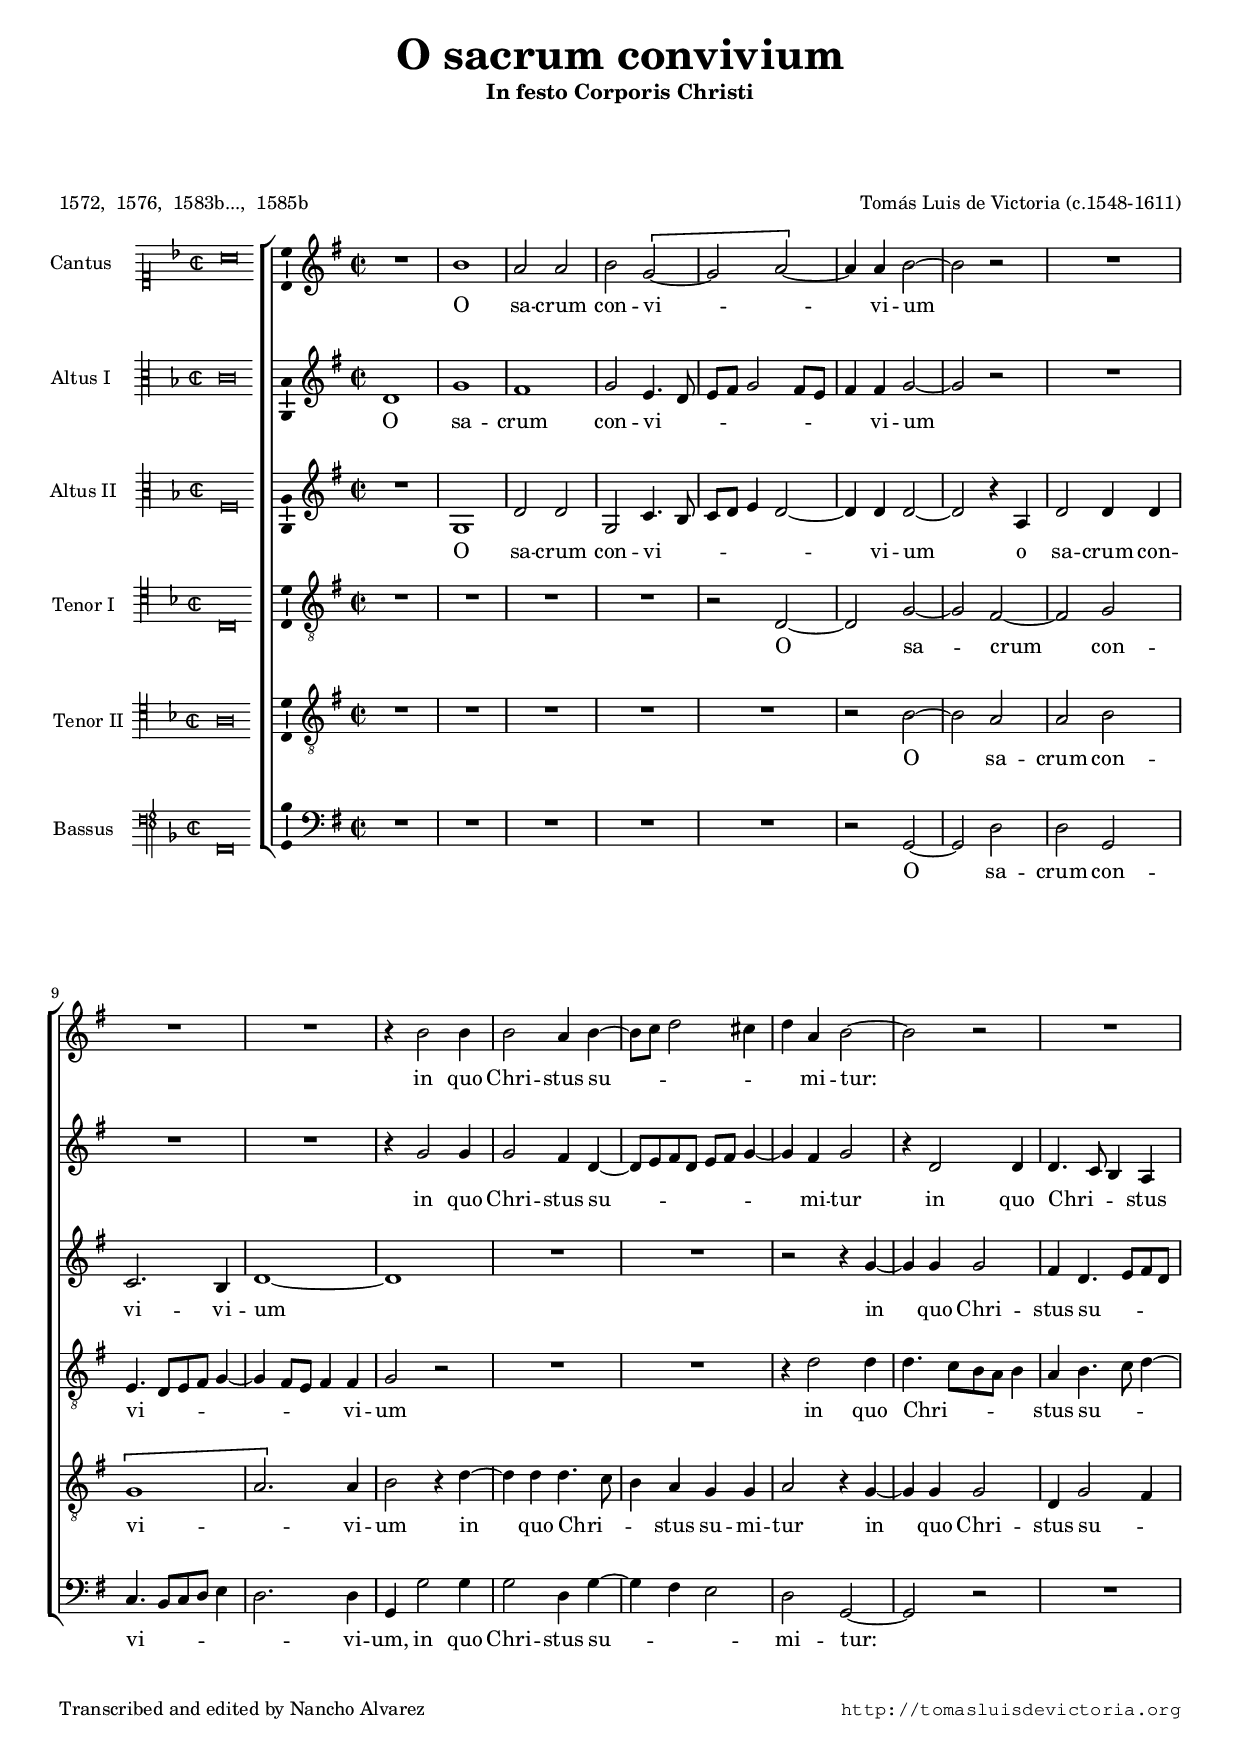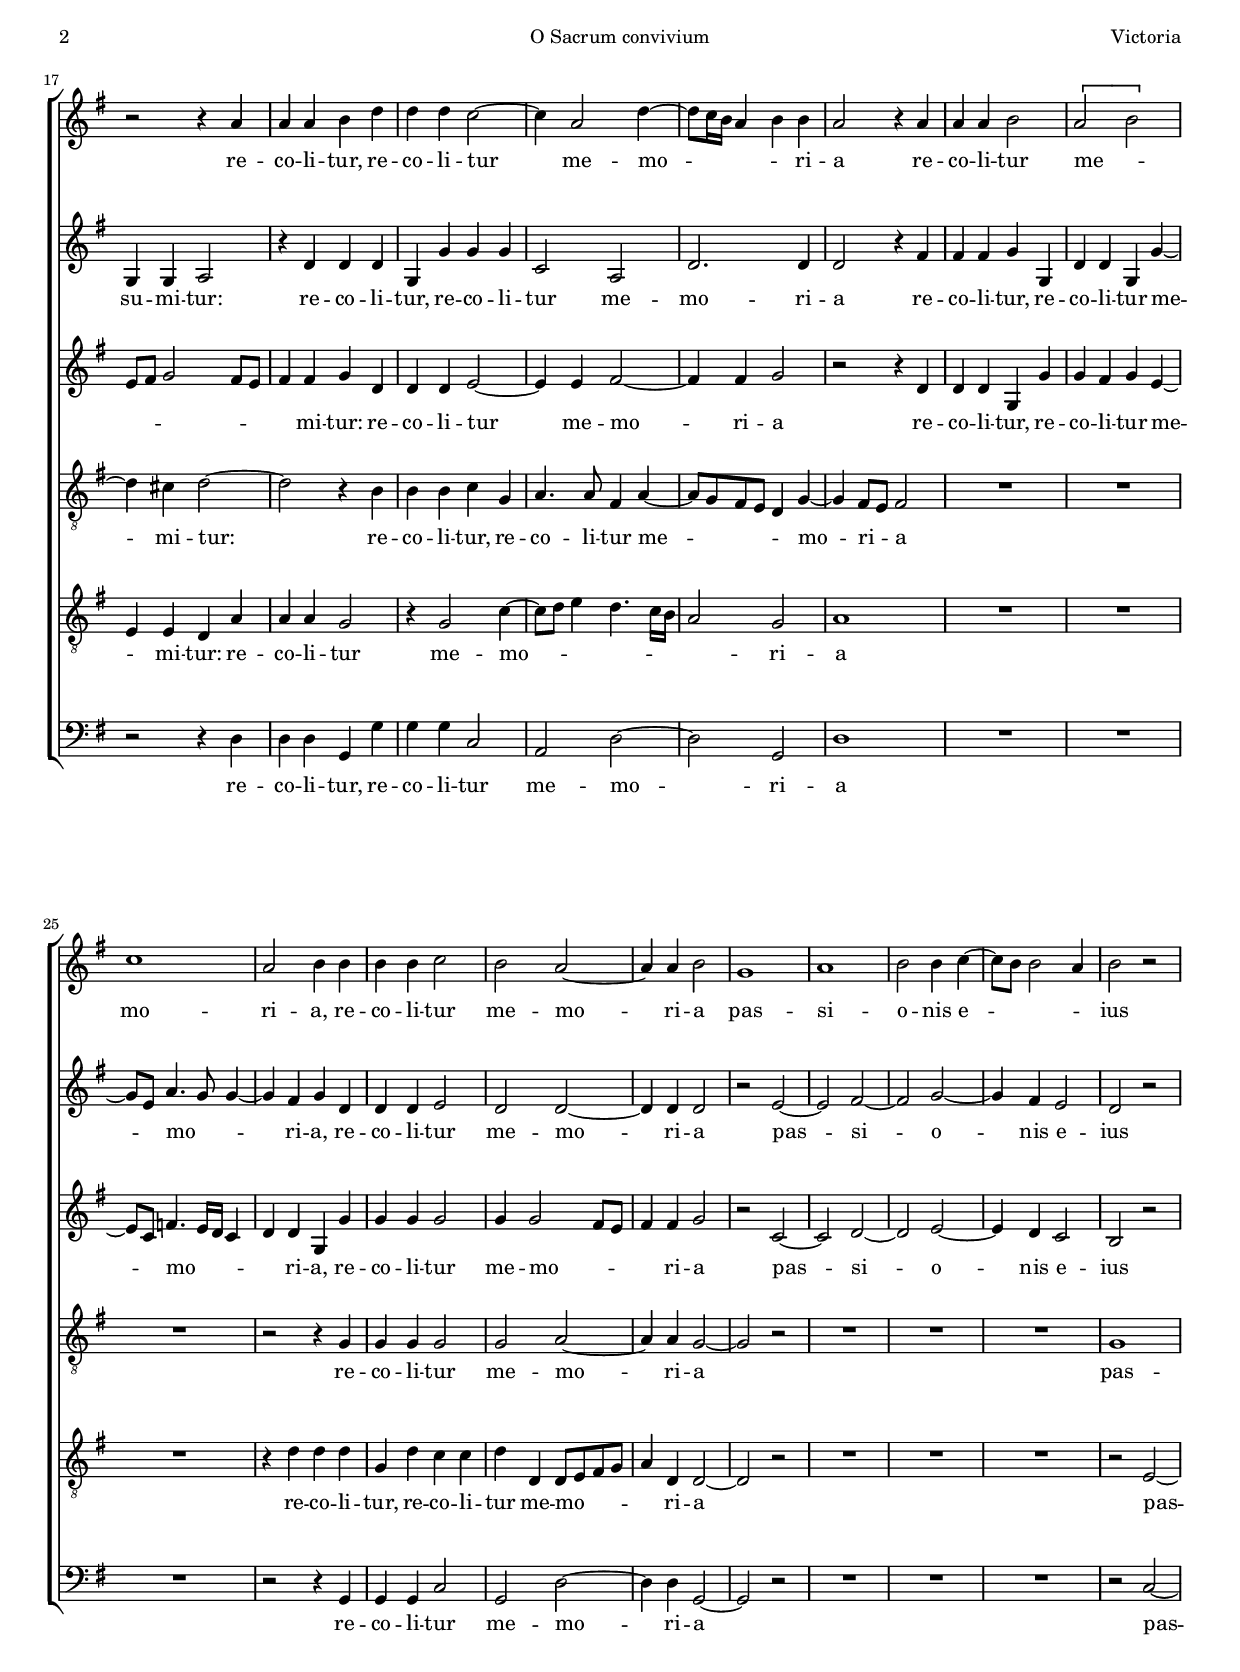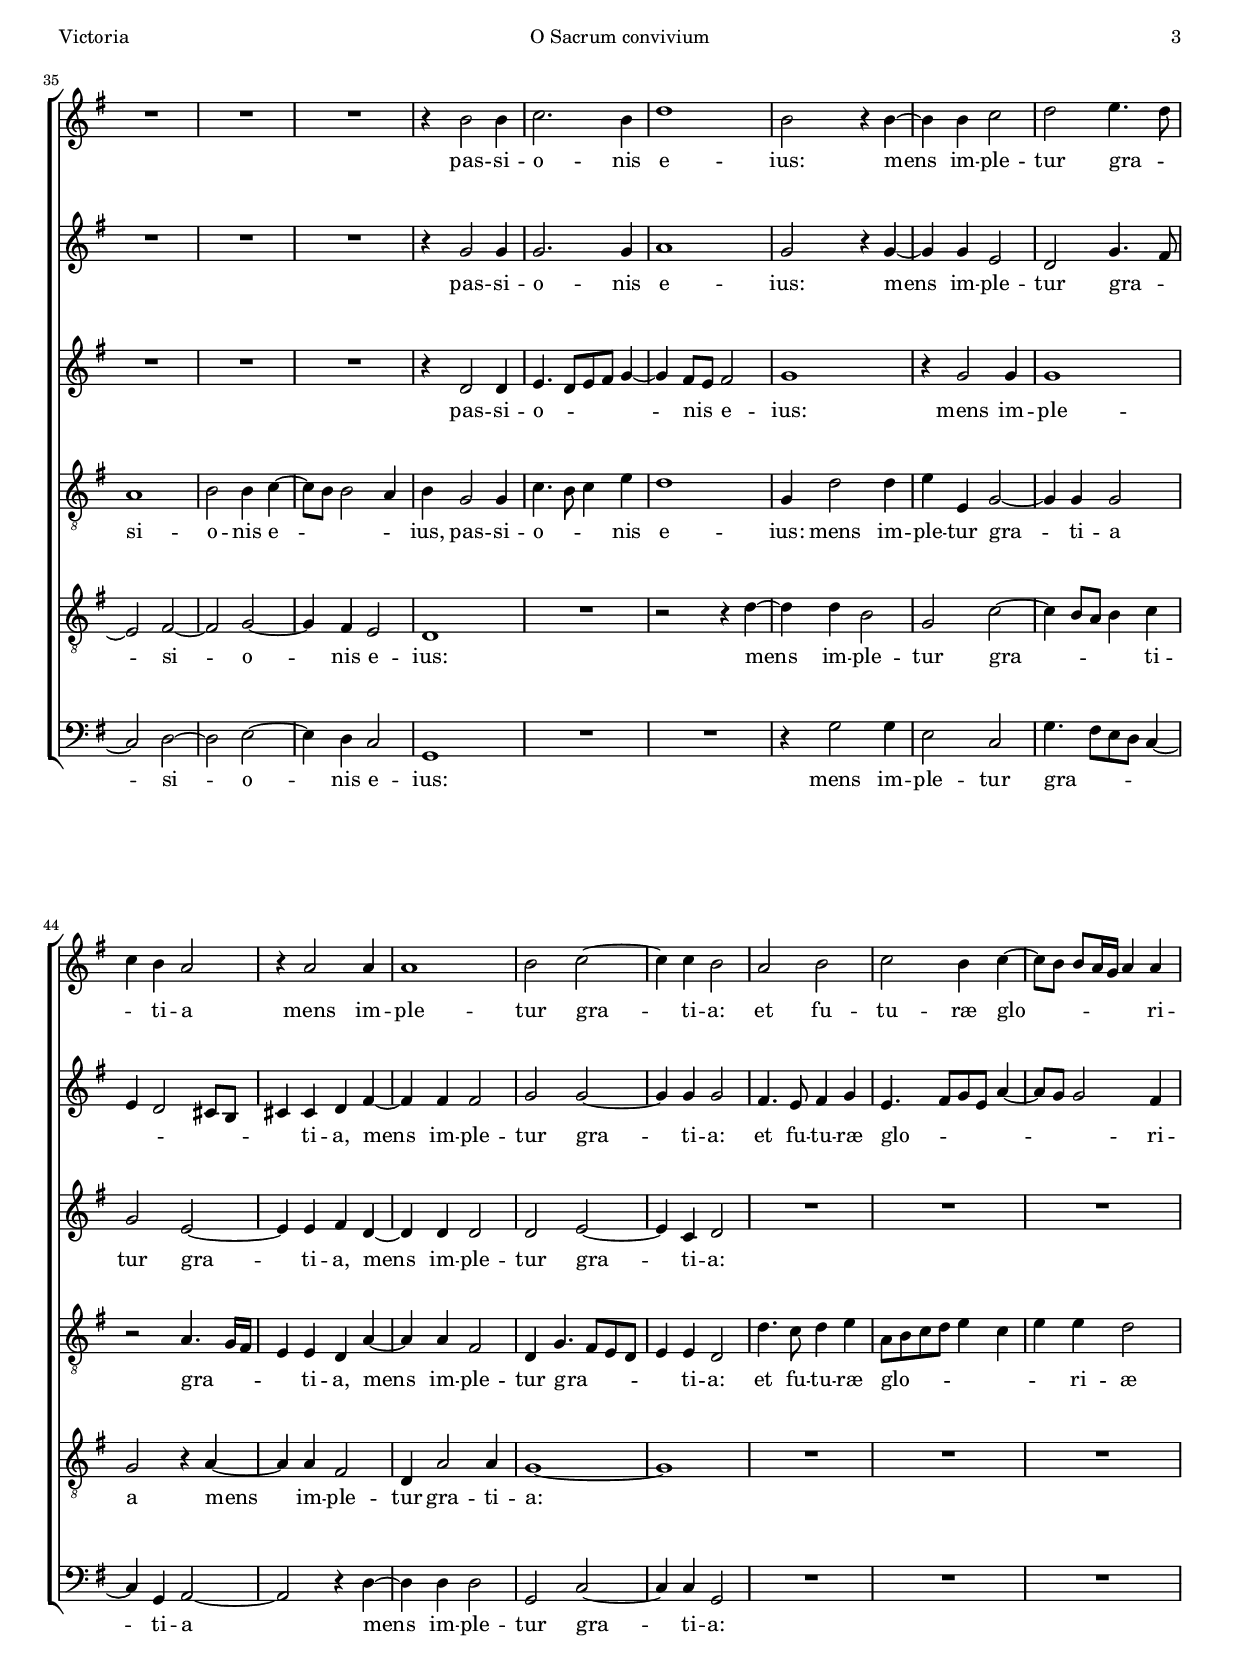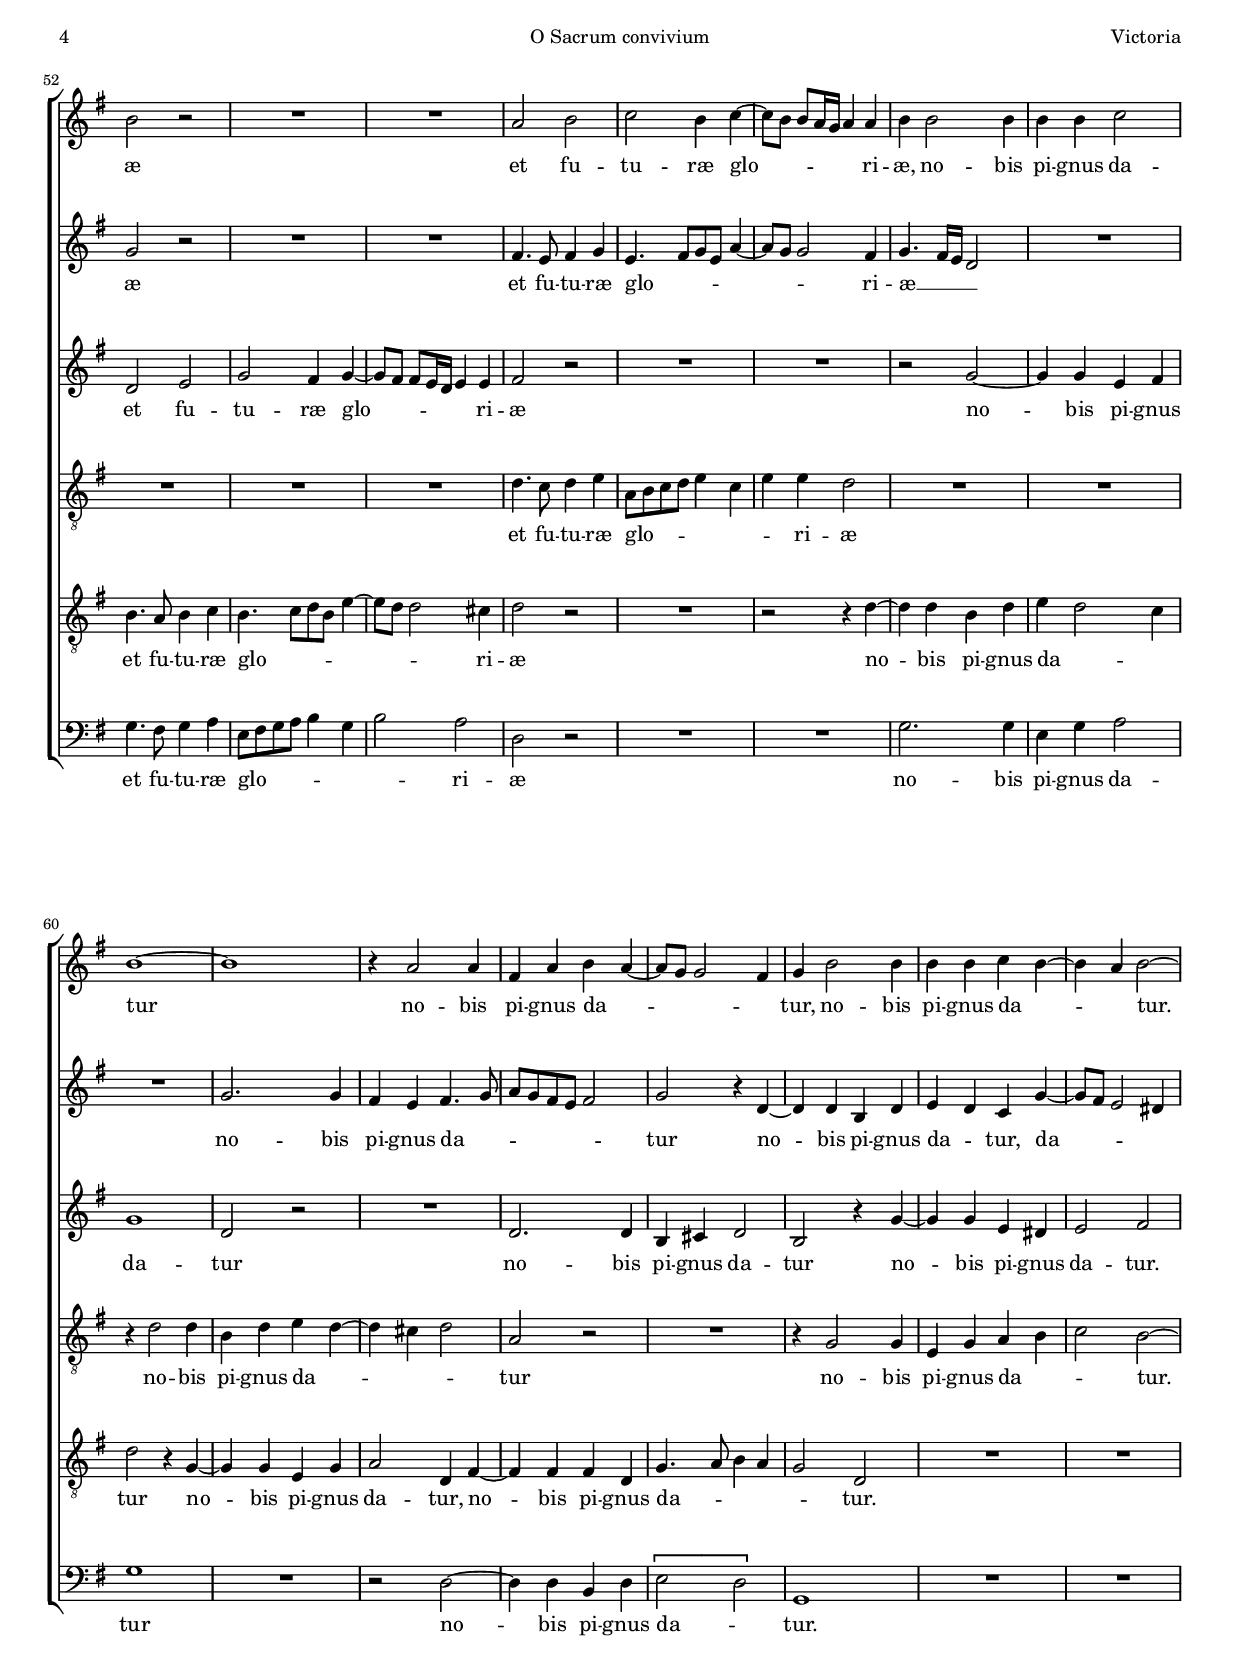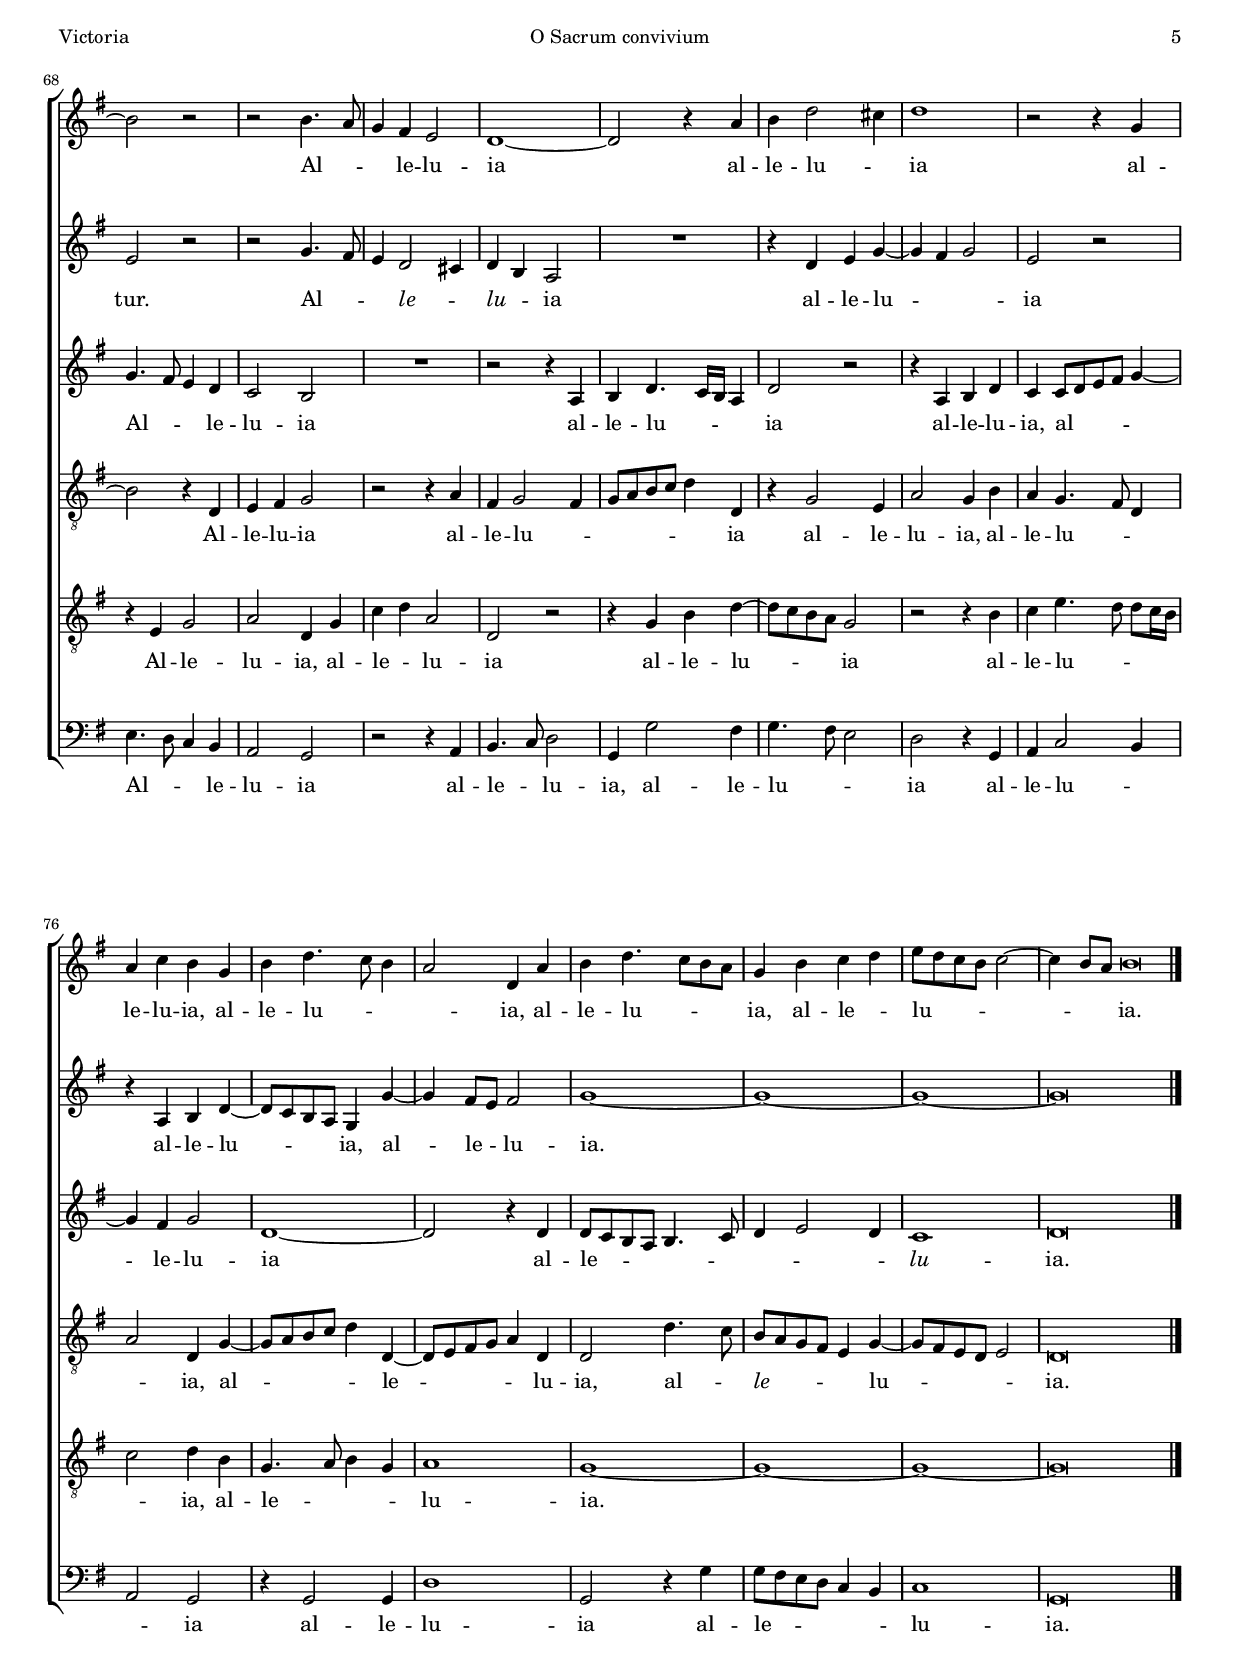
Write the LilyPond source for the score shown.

\version "2.18.0"

#(set-default-paper-size "a4")
#(set-global-staff-size 16.4)
#(ly:set-option 'point-and-click #f)
%mobile -s13.5 -i3.0

italicas=\override LyricText.font-shape = #'italic
rectas=\override LyricText.font-shape = #'upright
ss=\once \set suggestAccidentals = ##t
incipitwidth = 20
mtempo={\tempo 4 = 100}
mtempob={\tempo 4 = 50}

htitle="O Sacrum convivium"
hcomposer="Victoria"

\header {
	title=\markup{\fontsize #3 "O sacrum convivium"}
	subtitle="In festo Corporis Christi"
	subsubtitle=\markup{\null \vspace #3 }
	composer="Tomás Luis de Victoria (c.1548-1611)"
        pdfauthor=\composer
	%opus="(-)"
	poet=\markup{"1572,  1576,  1583b...,  1585b"}
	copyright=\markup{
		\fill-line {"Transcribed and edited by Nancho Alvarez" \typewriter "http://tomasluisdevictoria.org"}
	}
%	tagline=""
}


global={\key f \major \time 2/2  \skip 1*82 \bar "|."
}

cantus={
	R1*4/4 |
	a'1 |
	g'2 g' |
	a' \[f' ~ |
%5
	f' g' ~ \]
	g'4 g' a'2 ~ |
	a' r |
	R1*4/4 |
	R1*4/4 |
%10
	R1*4/4 |
	r4 a'2 a'4 |
	a'2 g'4 a' ~ |
	a'8 bes' c''2 b'4 |
	c'' g' a'2 ~ |
%15
	a' r |
	R1*4/4 |
	r2 r4 g' |
	g' g' a' c'' |
	c'' c'' bes'2 ~ |
%20
	bes'4 g'2 c''4 ~ |
	c''8 bes'16 a' g'4 a' a' |
	g'2 r4 g' |
	g' g' a'2 |
	\[g' a'\] |
%25
	bes'1 |
	g'2 a'4 a' |
	a' a' bes'2 |
	a' g' ~ |
	g'4 g' a'2 |
%30
        %tablet \break
	f'1 |
	g' |
	a'2 a'4 bes' ~ |
	bes'8 a' a'2 g'4 |
	a'2 r |
%35
	R1*4/4 |
	R1*4/4 |
	R1*4/4 |
	r4 a'2 a'4 |
	bes'2. a'4 |
%40
	c''1 |
	a'2 r4 a' ~ | 
	a' a' bes'2 | %\break
	c'' d''4. c''8 |
	bes'4 a' g'2 |
%45
	r4 g'2 g'4 |
	g'1 |
	a'2 bes' ~ |
	bes'4 bes' a'2 |
	g' a' |
%50
	bes' a'4 bes' ~ |
	 bes'8[ a']  a'[ g'16 f'] g'4 g' |
	a'2 r |
	R1*4/4 |
	R1*4/4 |
%55
	g'2 a' |
	bes' a'4 bes' ~ |
	 bes'8[ a']  a'[ g'16 f'] g'4 g' |
	a' a'2 a'4 |
	a' a' bes'2 |
%60
	a'1 ~ |
	a' |
	r4 g'2 g'4 |
	e' g' a' g' ~ |
	g'8 f' f'2 e'4 |
%65
	f' a'2 a'4 |
	a' a' bes' a' ~ |
	a' g' a'2 ~ |
        %tablet \break
	a' r |
	r a'4. g'8 |
%70
	f'4 e' d'2 |
	c'1 ~ |
	c'2 r4 g' |
	a' c''2 b'4 |
	c''1 |
%75
	r2 r4 f' |
	g' bes' a' f' |
	a' c''4. bes'8 a'4 |
	g'2 c'4 g' |
	a' c''4. bes'8 a' g' |
%80
	f'4 a' bes' c'' |
	d''8 c'' bes' a' bes'2 ~ |
	bes'4 a'8 g' \mtempob a'\breve*1/4
}

altus={
	c'1 |
	f' |
	e' |
	f'2 d'4. c'8 |
%5
	d' e' f'2 e'8 d' |
	e'4 e' f'2 ~ |
	f' r |
	R1*4/4 |
	R1*4/4 |
%10
	R1*4/4 |
	r4 f'2 f'4 |
	f'2 e'4 c' ~ |
	c'8 d' e' c' d' e' f'4 ~ |
	f' e' f'2 |
%15
	r4 c'2 c'4 |
	c'4. bes8 a4 g |
	f f g2 |
	r4 c' c' c' |
	f f' f' f' |
%20
	bes2 g |
	c'2. c'4 |
	c'2 r4 e' |
	e' e' f' f |
	c' c' f f' ~ |
%25
	f'8 d' g'4. f'8 f'4 ~ |
	f' e' f' c' |
	c' c' d'2 |
	c' c' ~ |
	c'4 c' c'2 |
%30
	r d' ~ |
	d' e' ~ |
	e' f' ~ |
	f'4 e' d'2 |
	c' r |
%35
	R1*4/4 |
	R1*4/4 |
	R1*4/4 |
	r4 f'2 f'4 |
	f'2. f'4 |
%40
	g'1 |
	f'2 r4 f' ~ |
	f' f' d'2 |
	c' f'4. e'8 |
	d'4 c'2 b8 a |
%45
	b4 b c' e' ~ |
	e' e' e'2 |
	f' f' ~ |
	f'4 f' f'2 |
	e'4. d'8 e'4 f' |
%50
	d'4.  e'8[ f' d'] g'4 ~ |
	g'8 f' f'2 e'4 |
	f'2 r |
	R1*4/4 |
	R1*4/4 |
%55
	e'4. d'8 e'4 f' |
	d'4.  e'8[ f' d'] g'4 ~ |
	g'8 f' f'2 e'4 |
	f'4. e'16 d' c'2 |
	R1*4/4 |
%60
	R1*4/4 |
	f'2. f'4 |
	e' d' e'4. f'8 |
	g' f' e' d' e'2 |
	f' r4 c' ~ |
%65
	c' c' a c' |
	d' c' bes f' ~ |
	f'8 e' d'2 cis'4 |
	d'2 r |
	r f'4. e'8 |
%70
	d'4 c'2 b4 |
	c' a g2 |
	R1*4/4 |
	r4 c' d' f' ~ |
	f' e' f'2 |
%75
	d' r |
	r4 g a c' ~ |
	c'8 bes a g f4 f' ~ |
	f' e'8 d' e'2 |
	f'1 ~ |
%80
	f' ~ |
	f' ~ |
	f'\breve*1/2
}

altusdos={
	R1*4/4 |
	f1 |
	c'2 c' |
	f bes4. a8 |
%5
	bes c' d'4 c'2 ~ |
	c'4 c' c'2 ~ |
	c' r4 g |
	c'2 c'4 c' |
	bes2. a4 |
%10
	c'1 ~ |
	c'1 |
	R1*4/4 |
	R1*4/4 |
	r2 r4 f' ~ |
%15
	f' f' f'2 |
	e'4 c'4. d'8 e' c' |
	d' e' f'2 e'8 d' |
	e'4 e' f' c' |
	c' c' d'2 ~ |
%20
	d'4 d' e'2 ~ |
	e'4 e' f'2 |
	r r4 c' |
	c' c' f f' |
	f' e' f' d' ~ |
%25
	d'8 bes ees'4. d'16 c' bes4 |
	c' c' f f' |
	f' f' f'2 |
	f'4 f'2 e'8 d' |
	e'4 e' f'2 |
%30
	r bes ~ |
	bes c' ~ |
	c' d' ~ |
	d'4 c' bes2 |
	a r |
%35
	R1*4/4 |
	R1*4/4 |
	R1*4/4 |
	r4 c'2 c'4 |
	d'4.  c'8[ d' e'] f'4 ~ |
%40
	f' e'8 d' e'2 |
	f'1 |
	r4 f'2 f'4 |
	f'1 |
	f'2 d' ~ |
%45
	d'4 d' e' c' ~ |
	c' c' c'2 |
	c' d' ~ |
	d'4 bes c'2 |
	R1*4/4 |
%50
	R1*4/4 |
	R1*4/4 |
	c'2 d' |
	f' e'4 f' ~ |
	 f'8[ e']  e'[ d'16 c'] d'4 d' |
%55
	e'2 r |
	R1*4/4 |
	R1*4/4 |
	r2 f' ~ |
	f'4 f' d' e' |
%60
	f'1 |
	c'2 r |
	R1*4/4 |
	c'2. c'4 |
	a b c'2 |
%65
	a r4 f' ~ |
	f' f' d' cis' |
	d'2 e' |
	f'4. e'8 d'4 c' |
	bes2 a |
%70
	R1*4/4 |
	r2 r4 g |
	a c'4. bes16 a g4 |
	c'2 r |
	r4 g a c' |
%75
	bes  bes8[ c' d' e'] f'4 ~ |
	f' e' f'2 |
	c'1 ~ |
	c'2 r4 c' |
	c'8 bes a g a4. bes8 |
%80
	c'4 d'2 c'4 |
	bes1 |
	c'\breve*1/2
}

tenor={
	R1*4/4 |
	R1*4/4 |
	R1*4/4 |
	R1*4/4 |
%5
	r2 c ~ |
	c f ~ |
	f e ~ |
	e f |
	d4.  c8[ d e] f4 ~ |
%10
	f e8 d e4 e |
	f2 r |
	R1*4/4 |
	R1*4/4 |
	r4 c'2 c'4 |
%15
	c'4.  bes8[ a g] a4 |
	g a4. bes8 c'4 ~ |
	c' b c'2 ~ |
	c' r4 a |
	a a bes f |
%20
	g4. g8 e4 g ~ |
	g8 f e d c4 f ~ |
	f e8 d e2 |
	R1*4/4 |
	R1*4/4 |
%25
	R1*4/4 |
	r2 r4 f |
	f f f2 |
	f g ~ |
	g4 g f2 ~ |
%30
	f r |
	R1*4/4 |
	R1*4/4 |
	R1*4/4 |
	f1 |
%35
	g |
	a2 a4 bes ~ |
	bes8 a a2 g4 |
	a f2 f4 |
	bes4. a8 bes4 d' |
%40
	c'1 |
	f4 c'2 c'4 |
	d' d f2 ~ |
	f4 f f2 |
	r g4. f16 e |
%45
	d4 d c g ~ |
	g g e2 |
	c4 f4. e8 d c |
	d4 d c2 |
	c'4. bes8 c'4 d' |
%50
	g8 a bes c' d'4 bes |
	d' d' c'2 |
	R1*4/4 |
	R1*4/4 |
	R1*4/4 |
%55
	c'4. bes8 c'4 d' |
	g8 a bes c' d'4 bes |
	d' d' c'2 |
	R1*4/4 |
	R1*4/4 |
%60
	r4 c'2 c'4 |
	a c' d' c' ~ |
	c' b c'2 |
	g r |
	R1*4/4 |
%65
	r4 f2 f4 |
	d f g a |
	bes2 a ~ |
	a r4 c |
	d e f2 |
%70
	r r4 g |
	e f2 e4 |
	f8 g a bes c'4 c |
	r f2 d4 |
	g2 f4 a |
%75
	g f4. e8 c4 |
	g2 c4 f ~ |
	f8 g a bes c'4 c ~ |
	c8 d e f g4 c |
	c2 c'4. bes8 |
%80
	a g f e d4 f ~ |
	f8 e d c d2 |
	c\breve*1/2
}

tenordos={
	R1*4/4 |
	R1*4/4 |
	R1*4/4 |
	R1*4/4 |
%5
	R1*4/4 |
	r2 a ~ |
	a g |
	g a |
	\[f1 |
%10
	g2.\] g4 |
	a2 r4 c' ~ |
	c' c' c'4. bes8 |
	a4 g f f |
	g2 r4 f ~ |
%15
	f f f2 |
	c4 f2 e4 |
	d d c g |
	g g f2 |
	r4 f2 bes4 ~ |
%20
	bes8 c' d'4 c'4. bes16 a |
	g2 f |
	g1 |
	R1*4/4 |
	R1*4/4 |
%25
	R1*4/4 |
	r4 c' c' c' |
	f c' bes bes |
	c' c c8 d e f |
	g4 c c2 ~ |
%30
	c r |
	R1*4/4 |
	R1*4/4 |
	R1*4/4 |
	r2 d ~ |
%35
	d e ~ |
	e f ~ |
	f4 e d2 |
	c1 |
	R1*4/4 |
%40
	r2 r4 c' ~ |
	c' c' a2 |
	f bes ~ |
	bes4 a8 g a4 bes |
	f2 r4 g ~ |
%45
	g g e2 |
	c4 g2 g4 |
	f1 ~ |
	f |
	R1*4/4 |
%50
	R1*4/4 |
	R1*4/4 |
	a4. g8 a4 bes |
	a4.  bes8[ c' a] d'4 ~ |
	d'8 c' c'2 b4 |
%55
	c'2 r |
	R1*4/4 |
	r2 r4 c' ~ |
	c' c' a c' |
	d' c'2 bes4 |
%60
	c'2 r4 f ~ |
	f f d f |
	g2 c4 e ~ |
	e e e c |
	f4. g8 a4 g |
%65
	f2 c |
	R1*4/4 |
	R1*4/4 |
	r4 d f2 |
	g c4 f |
%70
	bes c' g2 |
	c r |
	r4 f a c' ~ |
	c'8 bes a g f2 |
	r r4 a |
%75
	bes d'4. c'8  c'[ bes16 a] |
	bes2 c'4 a |
	f4. g8 a4 f |
	g1 |
	f ~ |
%80
	f ~ |
	f ~ |
	f\breve*1/2
}

bassus={
	R1*4/4 |
	R1*4/4 |
	R1*4/4 |
	R1*4/4 |
%5
	R1*4/4 |
	r2 f, ~ |
	f, c |
	c f, |
	bes,4.  a,8[ bes, c] d4 |
%10
	c2. c4 |
	f, f2 f4 |
	f2 c4 f ~ |
	f e d2 |
	c f, ~ |
%15
	f, r |
	R1*4/4 |
	r2 r4 c |
	c c f, f |
	f f bes,2 |
%20
	g, c ~ |
	c f, |
	c1 |
	R1*4/4 |
	R1*4/4 |
%25
	R1*4/4 |
	r2 r4 f, |
	f, f, bes,2 |
	f, c ~ |
	c4 c f,2 ~ |
%30
	f, r |
	R1*4/4 |
	R1*4/4 |
	R1*4/4 |
	r2 bes, ~ |
%35
	bes, c ~ |
	c d ~ |
	d4 c bes,2 |
	f,1 |
	R1*4/4 |
%40
	R1*4/4 |
	r4 f2 f4 |
	d2 bes, |
	f4.  e8[ d c] bes,4 ~ |
	bes, f, g,2 ~ |
%45
	g, r4 c ~ |
	c c c2 |
	f, bes, ~ |
	bes,4 bes, f,2 |
	R1*4/4 |
%50
	R1*4/4 |
	R1*4/4 |
	f4. e8 f4 g |
	d8 e f g a4 f |
	a2 g |
%55
	c r |
	R1*4/4 |
	R1*4/4 |
	f2. f4 |
	d f g2 |
%60
	f1 |
	R1*4/4 |
	r2 c ~ |
	c4 c a, c |
	\[d2 c\] |
%65
	f,1 |
	R1*4/4 |
	R1*4/4 |
	d4. c8 bes,4 a, |
	g,2 f, |
%70
	r r4 g, |
	a,4. bes,8 c2 |
	f,4 f2 e4 |
	f4. e8 d2 |
	c r4 f, |
%75
	g, bes,2 a,4 |
	g,2 f, |
	r4 f,2 f,4 |
	c1 |
	f,2 r4 f |
%80
	f8 e d c bes,4 a, |
	bes,1 |
	f,\breve*1/2
}

textocantus=\lyricmode{
O sa -- crum con -- vi -- _ _ _ vi -- um _
in quo Chri -- stus su -- _ _ _ _ _ mi -- tur: _
re -- co -- li -- tur,
re -- co -- li -- tur _ me -- mo -- _ _ _ _ _ ri -- a
re -- co -- li -- tur me -- _ mo -- ri -- a,
re -- co -- li -- tur me -- mo -- _ ri -- a % italicas
pas -- si -- o -- nis e -- _ _ _ _ ius
pas -- si -- o --  nis e -- ius:
mens _ im -- ple -- tur gra -- _ _ ti -- a
mens im -- ple -- tur gra -- _ ti -- a: % rectas en 1572
et fu -- tu -- ræ glo -- _ _ _ _ _ _ ri -- æ
et fu -- tu -- ræ glo -- _ _ _ _ _ _ ri -- æ,
no -- bis
pi -- gnus da -- tur _
no -- bis pi -- gnus da -- _ _ _ _ _ tur,
no -- bis pi -- gnus da -- _ _ _ tur. _ % italicas
Al -- _ _ le -- lu -- ia _
al -- le -- lu -- _ ia
al -- le -- lu -- ia, % italicas
al -- le -- lu -- _ _ _ ia,
al -- le -- lu -- _ _ _ ia, % italicas
al -- le -- _ lu -- _ _ _ _ _ _ _ ia. % ia. __ _ _ en 1589b
}

textoaltus=\lyricmode{
O sa -- crum con -- vi -- _ _ _ _ _ _ _ vi -- um _
in quo Chri -- stus su -- _ _ _ _ _ _ _ _ mi -- tur
in quo Chri -- _ _ stus su -- mi -- tur: % italicas
re -- co -- li -- tur,
re -- co -- li -- tur % italicas 
me -- mo -- ri -- a
re -- co -- li -- tur,
re -- co -- li -- tur % italicas 
me -- _ _ mo -- _ _ _ ri -- a,
re -- co -- li -- tur
me -- mo -- _ ri -- a
pas -- _ si -- _ o -- _ nis e -- ius
pas -- si -- o -- nis e -- ius:
mens _ im -- ple -- tur gra -- _ _ _ _ _ _ ti -- a,
mens _ im -- ple -- tur gra -- _ ti -- a: % italicas
et fu -- tu -- ræ glo -- _ _ _ _ _ _ _ ri -- æ
et fu -- tu -- ræ glo -- _ _ _ _ _ _ _ ri -- æ __ _ _ _ no -- bis pi -- gnus da -- _ _ _ _ _ _ tur
no -- _ bis pi -- gnus da -- _ tur,
da -- _ _ _ _ tur.
Al -- _ _ \italicas le -- _ lu -- _ \rectas ia % así en 1589a
% las demás ediciones: Al -- le -- lu -- _ _ _ _ ia
al -- le -- lu -- _ _ _ ia
al -- le -- lu -- _ _ _ _ ia,
al -- _ le -- _ lu -- ia. _ _ _  % italicas
}

textoaltusdos=\lyricmode{
O sa -- crum con -- vi -- _ _ _ _ _ _ vi -- um _
o sa -- crum con -- vi -- vi -- um _ % italicas
in _ quo Chri -- stus su -- _ _ _ _ _ _ _ _ _ mi -- tur:
re -- co -- li -- tur _ 
me -- mo -- _ ri -- a
re -- co -- li -- tur,
re -- co -- li -- tur % italicas
me -- _ _ mo -- _ _ _ _ ri -- a,
re -- co -- li -- tur
me -- mo -- _ _ _ ri -- a
pas -- _ si -- _ o -- _ nis
e -- ius
pas -- si -- o -- _ _ _ _ _ nis _ e -- ius: % distinto en 1589a
mens im -- ple -- tur
gra -- _ ti -- a,
mens _ im -- ple -- tur gra -- _ ti -- a: % italicas
et fu -- tu -- ræ glo -- _ _ _ _ _ _ ri -- æ
no -- _ bis pi -- gnus da -- tur
no -- bis pi -- gnus da -- tur % italicas
no -- _ bis pi -- gnus da -- tur.
Al -- _ _ le -- lu -- ia
al -- le -- lu -- _ _ _ ia
al -- le -- lu -- ia,
al -- _ _ _ _ _ le -- lu -- ia _ % italicas
% al -- le -- _ _ _ _ _ _ lu -- _ _ ia. % italicas
al -- le -- _ _ _ _ _ _ _ _ \italicas lu -- \rectas ia. % 1572 y 1585b
}

textotenor=\lyricmode{
O _ sa -- _ crum _ con -- vi -- _ _ _ _ _ _ _ _ vi -- um
in quo Chri -- _ _ _ _ stus su -- _ _ _ mi -- tur: _
re -- co -- li -- tur,
re -- co -- li -- tur me -- _ _ _ _ _ mo -- _ ri -- _ a % _ ri -- a en 1589a
re -- co -- li -- tur me -- mo -- _ ri -- a _
pas -- si -- o -- nis e -- _ _ _ _ ius,
pas -- si -- o -- _ _ nis e -- ius:
mens im -- ple -- tur gra -- _ ti -- a
gra -- _ _ _ ti -- a,
mens _ im -- ple -- tur gra -- _ _ _ _ ti -- a:
et fu -- tu -- ræ glo -- _ _ _ _ _ _ ri -- æ
et fu -- tu -- ræ glo -- _ _ _ _ _ _ ri -- æ
no -- bis pi -- gnus da -- _ _ _ _ tur
no -- bis pi -- gnus da -- _ _ tur. _ % italicas
Al -- le -- lu -- ia
al -- le -- lu -- _ _ _ _ _ _ ia
al -- le -- lu -- ia, % italicas, rectas en 1572
al -- le -- lu -- _ _ _ ia,
al -- _ _ _ _ _ le -- _ _ _ _ _ lu -- ia,
al -- _ \italicas le -- _ _ _ _ \rectas lu -- _ _ _ _ _ ia. % italicas solo en 1589a, el resto al -- le -- _
}

textotenordos=\lyricmode{
O _ sa -- crum con -- vi -- _ vi -- um
in _ quo Chri -- _ _ stus su -- mi -- tur
in _ quo Chri -- stus su -- _ _ mi -- tur: % italicas
re -- co -- li -- tur
me -- mo -- _ _ _ _ _ _ _ ri -- a
re -- co -- li -- tur,
re -- co -- li -- tur me -- mo -- _ _ _ _ ri -- a _
pas -- _ si -- _ o -- _ nis e -- ius:
mens _ im -- ple -- tur gra -- _ _ _ _ ti -- a
mens _ im -- ple -- tur gra -- ti -- a: _ % italicas
et fu -- tu -- ræ glo -- _ _ _ _ _ _ _ ri -- æ
no -- _ bis pi -- gnus da -- _ _ tur
no -- _ bis pi -- gnus da -- tur,
no -- _ bis pi -- gnus da -- _ _ _ _ tur. % italicas
Al -- le -- lu -- ia,
al -- le -- _ lu -- ia % italicas
al -- le -- lu -- _ _ _ _ ia
al -- le -- lu -- _ _ _ _ _ ia, % italicas
al -- le -- _ _ _ lu -- ia. _ _ _ 
}

textobassus=\lyricmode{
O _ sa -- crum con -- vi -- _ _ _ _ _ vi -- um,
in quo Chri -- stus su -- _ _ _ mi -- tur: _
re -- co -- li -- tur,
re -- co -- li -- tur
me -- mo -- _ ri -- a
re -- co -- li -- tur
me -- mo -- _ ri -- a _
pas -- _ si -- _ o -- _ nis e -- ius:
mens im -- ple -- tur
gra -- _ _ _ _ _ ti -- a _
mens _ im -- ple -- tur gra -- _ ti -- a: % italicas
et fu -- tu -- ræ glo -- _ _ _ _ _ _ ri -- æ
no -- bis pi -- gnus da -- tur
no -- _ bis pi -- gnus da -- _ tur. % italicas
Al -- _ _ le -- lu -- ia
al -- le -- _ lu -- ia, % italicas
al -- le -- lu -- _ _ ia
al -- le -- lu -- _ _ ia % italicas
al -- le -- lu -- ia
al -- le -- _ _ _ _ _ lu -- ia. % italicas
}


incipitcantus=\markup{
	\score{
		{ 
		\set Staff.instrumentName="Cantus    "
		\override NoteHead.style = #'neomensural
		\override Staff.TimeSignature.style = #'neomensural
		\cadenzaOn 
		\clef "petrucci-c1"
		\key f \major
		\time 2/2 % 4/4 en algunas ediciones
                a'\breve
		} 

	\layout { line-width=\incipitwidth indent = 0 }
	}
}

incipitaltus=\markup{
	\score{
		{ 
		\set Staff.instrumentName="Altus I    "
		\override NoteHead.style = #'neomensural 
		\override Staff.TimeSignature.style = #'neomensural
		\cadenzaOn 
		\clef "petrucci-c3"
		\key f \major
		\time 2/2
                c'\breve
		} 
	\layout { line-width=\incipitwidth indent = 0 }
	}
}

incipitaltusdos=\markup{
	\score{
		{ 
		\set Staff.instrumentName="Altus II   "
		\override NoteHead.style = #'neomensural 
		\override Staff.TimeSignature.style = #'neomensural
		\cadenzaOn 
		\clef "petrucci-c3"
		\key f \major
		\time 2/2
                f\breve
		} 
	\layout { line-width=\incipitwidth indent = 0 }
	}
}

incipittenor=\markup{
	\score{
		{ 
		\set Staff.instrumentName="Tenor I   "
		\override NoteHead.style = #'neomensural 
		\override Staff.TimeSignature.style = #'neomensural
		\cadenzaOn 
		\clef "petrucci-c4"
		\key f \major
		\time 2/2
                c\breve
		} 
	\layout { line-width=\incipitwidth indent=0 }
	}
}

incipittenordos=\markup{
	\score{
		{ 
		\set Staff.instrumentName="Tenor II "
		\override NoteHead.style = #'neomensural 
		\override Staff.TimeSignature.style = #'neomensural
		\cadenzaOn 
		\clef "petrucci-c4"
		\key f \major
		\time 2/2
                a\breve
		} 
	\layout { line-width=\incipitwidth indent=0 }
	}
}

incipitbassus=\markup{
	\score{
		{ 
		\set Staff.instrumentName="Bassus   "
		\override NoteHead.style = #'neomensural
		\override Staff.TimeSignature.style = #'neomensural
		\cadenzaOn 
		\clef "petrucci-f4"
		\key f \major
		\time 2/2
                f,\breve
		} 
	\layout { line-width=\incipitwidth indent = 0 }
	}
}

%\layout {
%       \context {\Voice
%               \remove Ligature_bracket_engraver
%               \consists Mensural_ligature_engraver
%       }
%       line-width=\incipitwidth
%       indent = 0
%}

\score {\transpose c' d'{
\new ChoirStaff<<

	\new Staff <<\global
	\new Voice="v1" {
		\set Staff.instrumentName=\incipitcantus
		\clef "treble"
		\cantus }
	\new Lyrics \lyricsto "v1" {\textocantus }
	>>

	\new Staff <<\global
	\new Voice="v2" {
		\set Staff.instrumentName=\incipitaltus
		\clef "treble"
		\altus }
	\new Lyrics \lyricsto "v2" {\textoaltus }
	>>
	
	\new Staff <<\global
	\new Voice="v5" {
		\set Staff.instrumentName=\incipitaltusdos
		\clef "treble"
		\altusdos }
	\new Lyrics \lyricsto "v5" {\textoaltusdos }
	>>
	
	\new Staff <<\global
	\new Voice="v3" {
		\set Staff.instrumentName=\incipittenor
		\clef "G_8"
		\tenor }
	\new Lyrics \lyricsto "v3" {\textotenor }
	>>

        \new Staff <<\global
	\new Voice="v6" {
		\set Staff.instrumentName=\incipittenordos
		\clef "G_8"
		\tenordos }
	\new Lyrics \lyricsto "v6" {\textotenordos }
	>>

	\new Staff <<\global
	\new Voice="v4" {
		\set Staff.instrumentName=\incipitbassus
		\clef "bass"
		\bassus }
	\new Lyrics \lyricsto "v4" {\textobassus }
	>>
	
>>

	} % transpose

\layout{ 
	\context {\Lyrics 
		\override VerticalAxisGroup.staff-affinity = #UP
		\override VerticalAxisGroup.nonstaff-relatedstaff-spacing =
			#'((basic-distance . 0) (minimum-distance . 0) (padding . 1))
		\override LyricText.font-size = #1.2
		\override LyricHyphen.minimum-distance = #0.5
	}
	\context {\Score 
		tempoHideNote = ##t
		\override BarNumber.padding = #2 
	}
	\context {\Voice 
		melismaBusyProperties = #'()
		%autoBeaming = ##f
	}
	\context {\Staff 
                %\RemoveEmptyStaves
                %\override VerticalAxisGroup.remove-first = ##t
		\override VerticalAxisGroup.staff-staff-spacing =
			#'((basic-distance . 11) (minimum-distance . 0) (padding . 1))
		\consists Ambitus_engraver 
		\override LigatureBracket.padding = #1
	}
}

%\midi { \mtempo }

}


\paper{
	evenHeaderMarkup=\markup  \fill-line { \fromproperty #'page:page-number-string \htitle \hcomposer }
	oddHeaderMarkup= \markup  \fill-line { \on-the-fly #not-first-page \hcomposer \on-the-fly #not-first-page \htitle \on-the-fly #not-first-page \fromproperty #'page:page-number-string }
	%system-count=20
	%page-count = 8
	ragged-last-bottom = ##f
	indent=3.6\cm
	system-system-spacing =
	#'((basic-distance . 20) (minimum-distance . 0) (padding . 5))
	top-system-spacing = % header
	#'((basic-distance . 8) (minimum-distance . 0) (padding . 0))
	last-bottom-spacing = % footer
	#'((basic-distance . 12) (minimum-distance . 0) (padding . 0))
	markup-system-spacing.padding = #2
}
